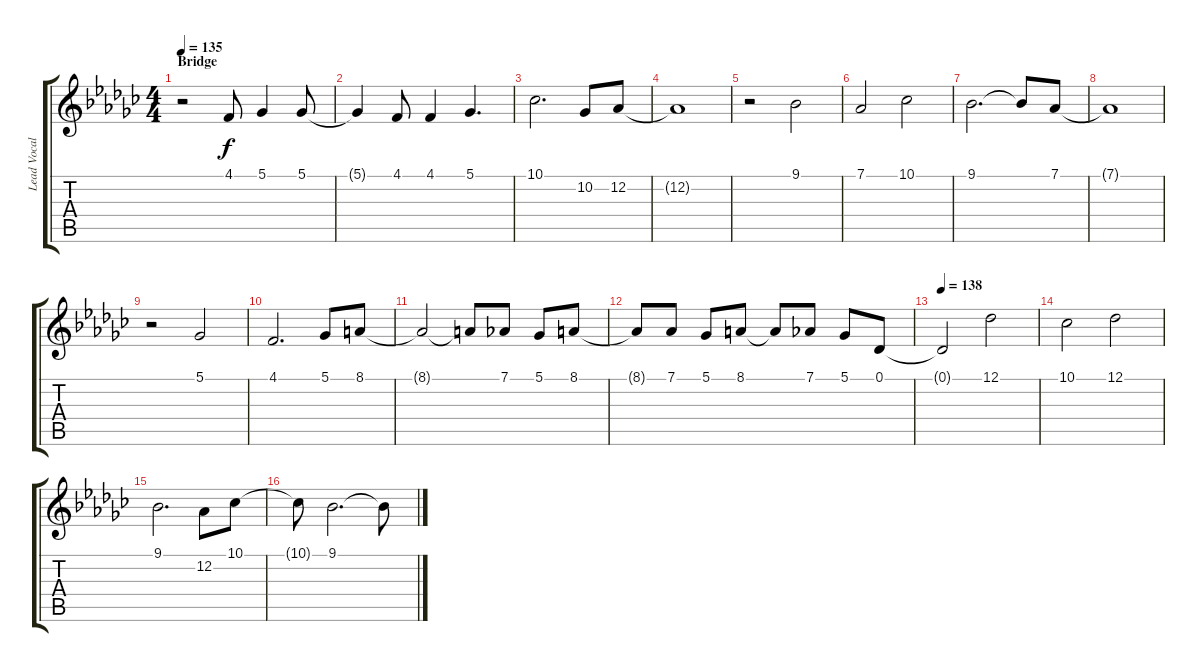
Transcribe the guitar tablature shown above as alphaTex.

\track ("Lead Vocals" "Lead Vocal") {instrument violin}
\staff {score tabs}
\tuning (Db4 Ab3 E3 B2 Gb2 B1) {hide}
\ts (4 4)
\section ("" "Bridge")
\tempo 135
\clef g2
\ks gb
r.2{dy f} 4.1.8 5.1.4 5.1.8 |
5.1{t}.4 4.1.8 4.1.4 5.1.4{d} |
10.1.2{d} 10.2.8 12.2.8 |
12.2{t}.1 |
r.2 9.1.2 |
7.1.2 10.1.2 |
9.1.2{d} 9.1{t}.8 7.1.8 |
7.1{t}.1 |
r.2 5.1.2 |
4.1.2{d} 5.1.8 8.1.8 |
8.1{t}.2 8.1{t}.8 7.1.8 5.1.8 8.1.8 |
8.1{t}.8 7.1.8 5.1.8 8.1.8 8.1{t}.8 7.1.8 5.1.8 0.1.8 |
\tempo 138
0.1{t}.2 12.1.2 |
10.1.2 12.1.2 |
9.1.2{d} 12.2.8 10.1.8 |
10.1{t}.8 9.1.2{d} 9.1{t}.8
